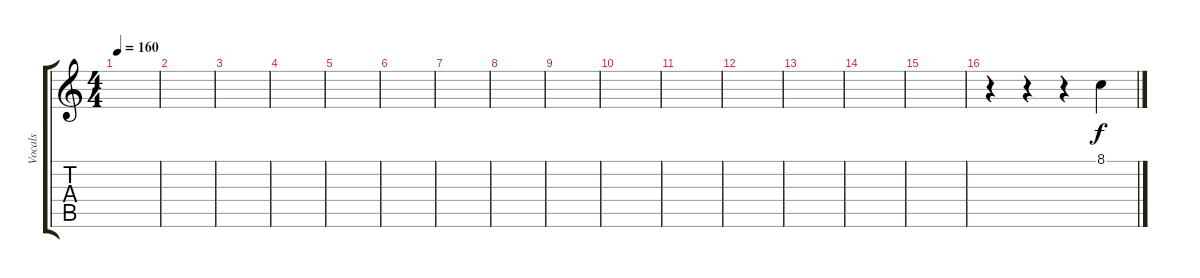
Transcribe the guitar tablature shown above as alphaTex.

\track ("Vocals" "Vocals") {instrument synthvoice}
\staff {score tabs}
\tuning (E4 B3 G3 D3 A2 E2) {hide}
\ts (4 4)
\tempo 160
\clef g2
\ks c
|
|
|
|
|
|
|
|
|
|
|
|
|
|
|
r.4 r.4 r.4 8.1.4
